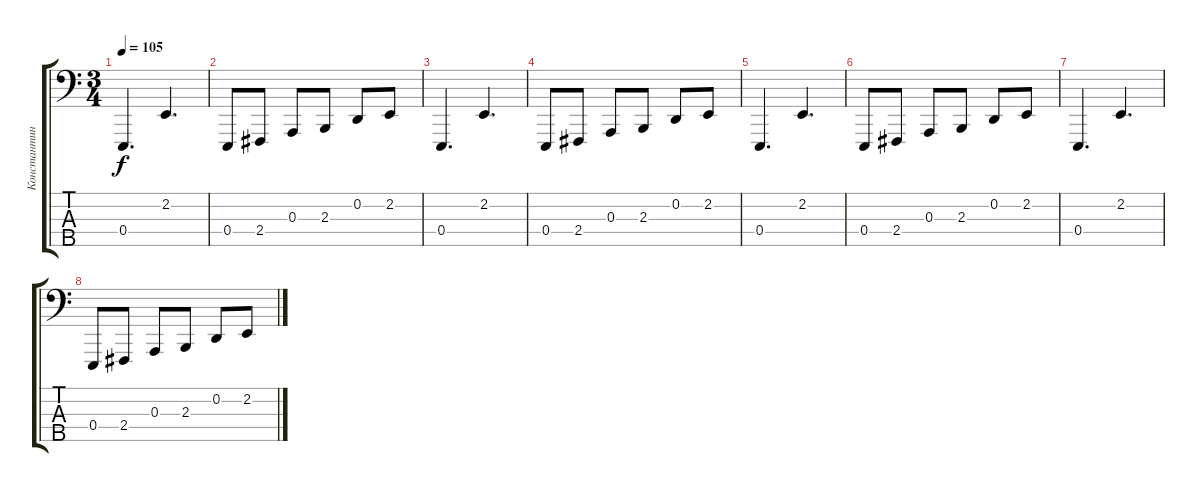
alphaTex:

\track ("Константин Бекрев (Bass+Dist)" "Константин") {instrument lead2sawtooth}
\staff {score tabs}
\tuning (G2 D2 A1 E1 B0) {hide}
\ts (3 4)
\tempo 105
\clef f4
\ks c
0.4.4{d dy f} 2.2.4{d} |
0.4.8 2.4.8 0.3.8 2.3.8 0.2.8 2.2.8 |
0.4.4{d} 2.2.4{d} |
0.4.8 2.4.8 0.3.8 2.3.8 0.2.8 2.2.8 |
0.4.4{d} 2.2.4{d} |
0.4.8 2.4.8 0.3.8 2.3.8 0.2.8 2.2.8 |
0.4.4{d} 2.2.4{d} |
0.4.8 2.4.8 0.3.8 2.3.8 0.2.8 2.2.8
